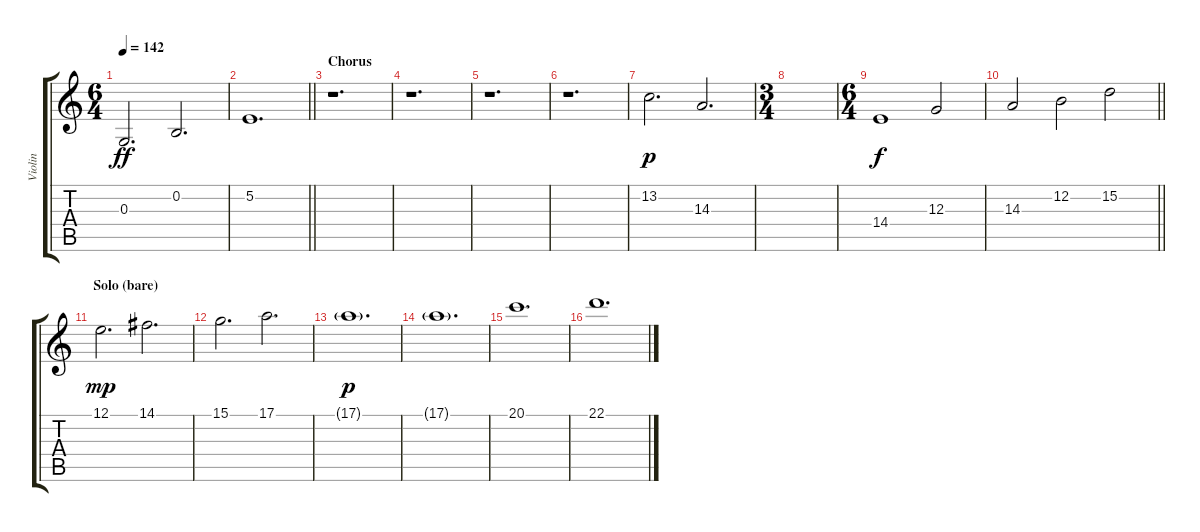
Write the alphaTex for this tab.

\track ("Violin" "Violin") {instrument synthstrings2}
\staff {score tabs}
\tuning (E4 B3 G3 D3 A2 E2) {hide}
\ts (6 4)
\tempo 142
\clef g2
\ks c
0.3.2{d dy ff} 0.2.2{d} |
\barLineRight lightlight
5.2.1{d} |
\section ("" "Chorus")
r.1{d} |
r.1{d} |
r.1{d} |
r.1{d} |
13.2.2{d dy p} 14.3.2{d} |
\ts (3 4)
|
\ts (6 4)
14.4.1{dy f volume 0 instrument stringensemble1} 12.3.2 |
\barLineRight lightlight
14.3.2 12.2.2 15.2.2 |
\section ("" "Solo (bare)")
12.1.2{d dy mp volume 12 instrument stringensemble1} 14.1.2{d} |
15.1.2{d} 17.1.2{d} |
17.1{g}.1{d dy p} |
17.1{g}.1{d} |
20.1.1{d} |
22.1.1{d}
